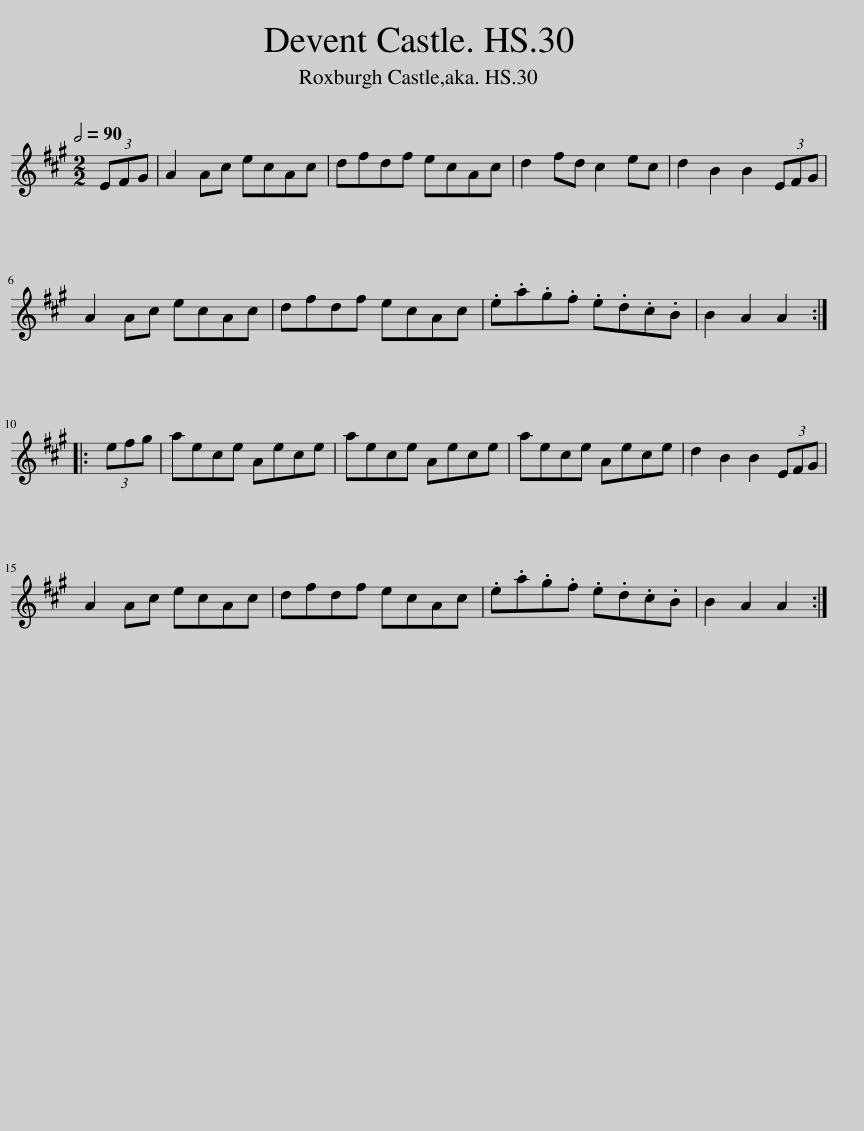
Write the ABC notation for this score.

X:1
L:1/8
Q:1/2=90
M:2/2
I:linebreak $
K:A
V:1 treble
V:1
 (3EFG | A2 Ac ecAc | dfdf ecAc | d2 fd c2 ec | d2 B2 B2 (3EFG |$ %5
 A2 Ac ecAc | dfdf ecAc | .e.a.g.f .e.d.c.B | B2 A2 A2 ::$ (3efg | %10
 aece Aece | aece Aece | aece Aece | d2 B2 B2 (3EFG |$ A2 Ac ecAc | %15
 dfdf ecAc | .e.a.g.f .e.d.c.B | B2 A2 A2 :| %18
